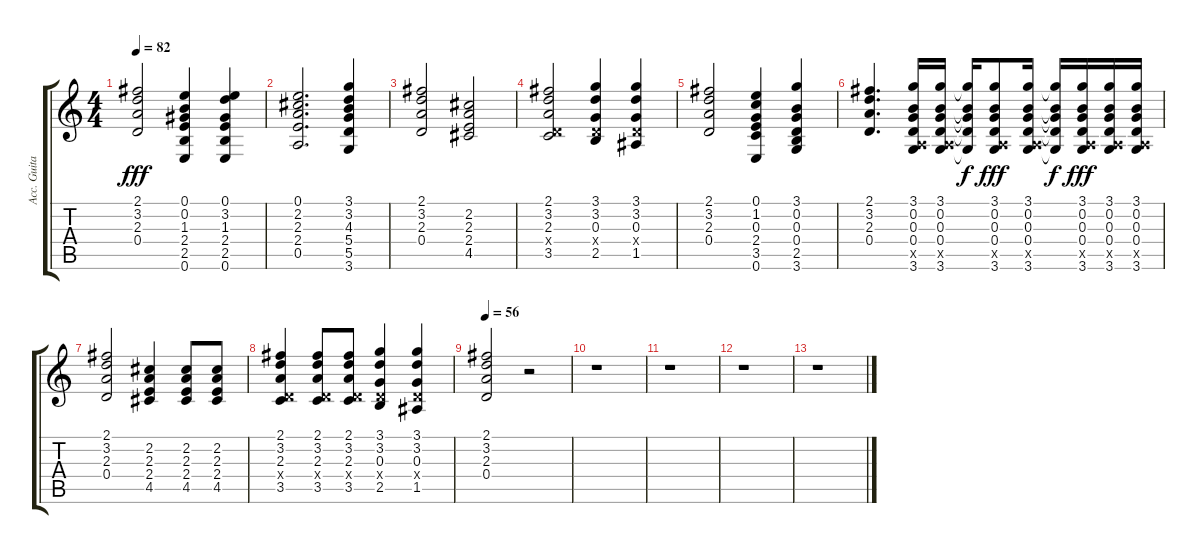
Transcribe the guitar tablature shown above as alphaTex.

\track ("Acc. Guitar 2" "Acc. Guita") {instrument acousticguitarsteel}
\staff {score tabs}
\tuning (E4 B3 G3 D3 A2 E2) {hide}
\ts (4 4)
\tempo 82
\clef g2
\ks c
(2.1 3.2 2.3 0.4).2{dy fff} (0.1 0.2 1.3 2.4 2.5 0.6).4 (0.1 3.2 1.3 2.4 2.5 0.6).4 |
(0.1 2.2 2.3 2.4 0.5).2{d} (3.1 3.2 4.3 5.4 5.5 3.6).4 |
(2.1 3.2 2.3 0.4).2 (2.2 2.3 2.4 4.5).2 |
(2.1 3.2 2.3 0.4{x} 3.5).2 (3.1 3.2 0.3 0.4{x} 2.5).4 (3.1 3.2 0.3 0.4{x} 1.5).4 |
(2.1 3.2 2.3 0.4).2 (0.1 1.2 0.3 2.4 3.5 0.6).4 (3.1 0.2 0.3 0.4 2.5 3.6).4 |
(2.1 3.2 2.3 0.4).4{d} (3.1 0.2 0.3 0.4 0.5{x} 3.6).16 (3.1 0.2 0.3 0.4 0.5{x} 3.6).16 (3.1{t} 0.2{t} 0.3{t} 0.4{t} 3.6{t}).16{dy f} (3.1 0.2 0.3 0.4 0.5{x} 3.6).8{dy fff} (3.1 0.2 0.3 0.4 0.5{x} 3.6).16 (3.1{t} 0.2{t} 0.3{t} 0.4{t} 3.6{t}).16{dy f} (3.1 0.2 0.3 0.4 0.5{x} 3.6).16{dy fff} (3.1 0.2 0.3 0.4 0.5{x} 3.6).16 (3.1 0.2 0.3 0.4 0.5{x} 3.6).16 |
(2.1 3.2 2.3 0.4).2 (2.2 2.3 2.4 4.5).4 (2.2 2.3 2.4 4.5).8 (2.2 2.3 2.4 4.5).8 |
(2.1 3.2 2.3 0.4{x} 3.5).4 (2.1 3.2 2.3 0.4{x} 3.5).8 (2.1 3.2 2.3 0.4{x} 3.5).8 (3.1 3.2 0.3 0.4{x} 2.5).4 (3.1 3.2 0.3 0.4{x} 1.5).4 |
\tempo 56
(2.1 3.2 2.3 0.4).2 r.2 |
r.1 |
r.1 |
r.1 |
r.1
